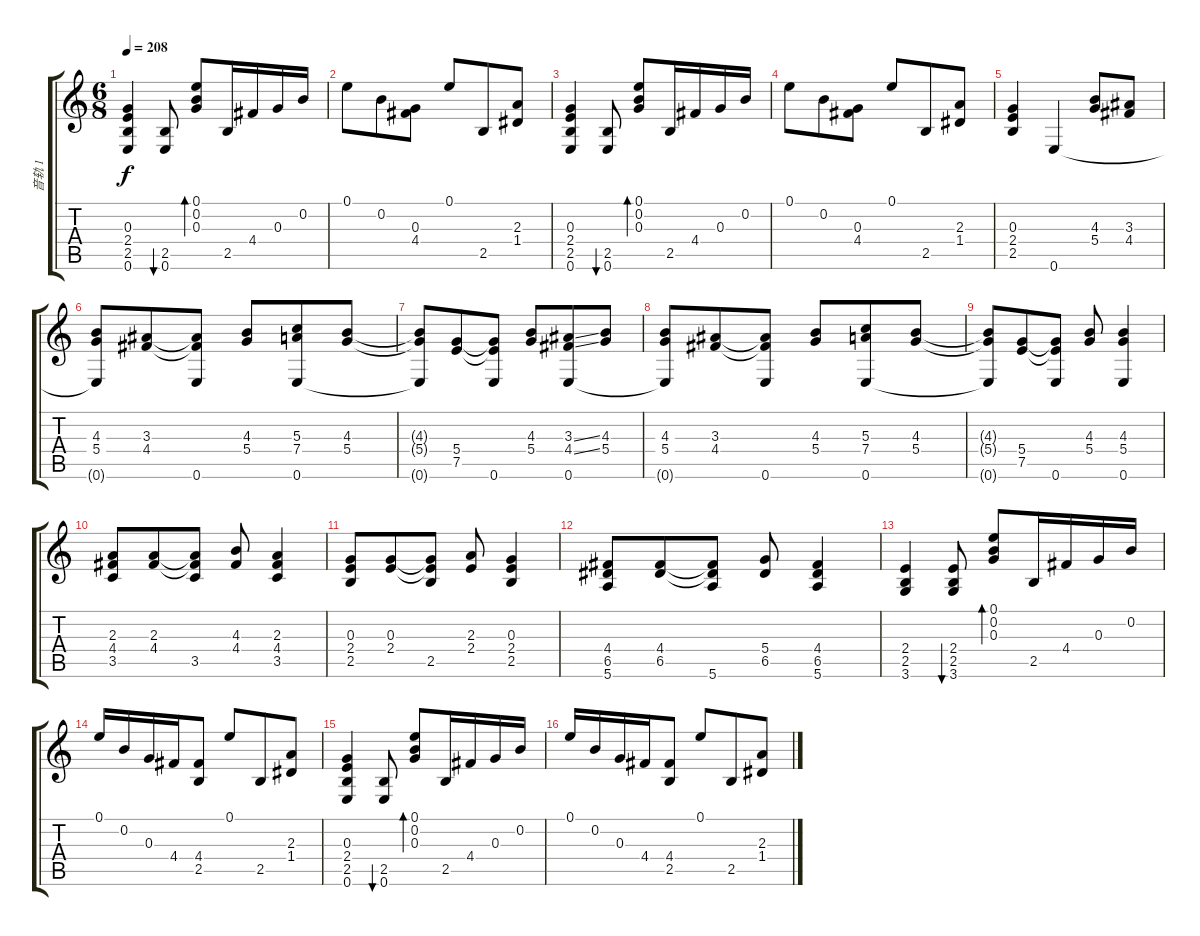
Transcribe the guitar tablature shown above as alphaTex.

\track ("音轨 1" "音轨 1") {instrument acousticguitarnylon}
\staff {score tabs}
\tuning (E4 B3 G3 D3 A2 E2) {hide}
\ts (6 8)
\tempo 208
\clef g2
\ks c
(0.3 2.4 2.5 0.6).4{dy f} (2.5 0.6).8{bu 60} (0.1 0.2 0.3).8{bd 60} 2.5.16 4.4.16 0.3.16 0.2.16 |
0.1.8 0.2.8 (0.3 4.4).8 0.1.8 2.5.8 (2.3 1.4).8 |
(0.3 2.4 2.5 0.6).4 (2.5 0.6).8{bu 60} (0.1 0.2 0.3).8{bd 60} 2.5.16 4.4.16 0.3.16 0.2.16 |
0.1.8 0.2.8 (0.3 4.4).8 0.1.8 2.5.8 (2.3 1.4).8 |
(0.3 2.4 2.5).4 0.6.4 (4.3 5.4).8 (3.3 4.4).8 |
(4.3 5.4 0.6{t}).8 (3.3 4.4).8 (3.3{t} 4.4{t} 0.6).8 (4.3 5.4).8 (5.3 7.4 0.6).8 (4.3 5.4).8 |
(4.3{t} 5.4{t} 0.6{t}).8 (5.4 7.5).8 (5.4{t} 7.5{t} 0.6).8 (4.3 5.4).8 (3.3{ss} 4.4{ss} 0.6).8 (4.3 5.4).8 |
(4.3 5.4 0.6{t}).8 (3.3 4.4).8 (3.3{t} 4.4{t} 0.6).8 (4.3 5.4).8 (5.3 7.4 0.6).8 (4.3 5.4).8 |
(4.3{t} 5.4{t} 0.6{t}).8 (5.4 7.5).8 (5.4{t} 7.5{t} 0.6).8 (4.3 5.4).8 (4.3 5.4 0.6).4 |
(2.3 4.4 3.5).8 (2.3 4.4).8 (2.3{t} 4.4{t} 3.5).8 (4.3 4.4).8 (2.3 4.4 3.5).4 |
(0.3 2.4 2.5).8 (0.3 2.4).8 (0.3{t} 2.4{t} 2.5).8 (2.3 2.4).8 (0.3 2.4 2.5).4 |
(4.4 6.5 5.6).8 (4.4 6.5).8 (4.4{t} 6.5{t} 5.6).8 (5.4 6.5).8 (4.4 6.5 5.6).4 |
(2.4 2.5 3.6).4 (2.4 2.5 3.6).8{bu 60} (0.1 0.2 0.3).8{bd 60} 2.5.16 4.4.16 0.3.16 0.2.16 |
0.1.16 0.2.16 0.3.16 4.4.16 (4.4 2.5).8 0.1.8 2.5.8 (2.3 1.4).8 |
(0.3 2.4 2.5 0.6).4 (2.5 0.6).8{bu 60} (0.1 0.2 0.3).8{bd 60} 2.5.16 4.4.16 0.3.16 0.2.16 |
0.1.16 0.2.16 0.3.16 4.4.16 (4.4 2.5).8 0.1.8 2.5.8 (2.3 1.4).8
